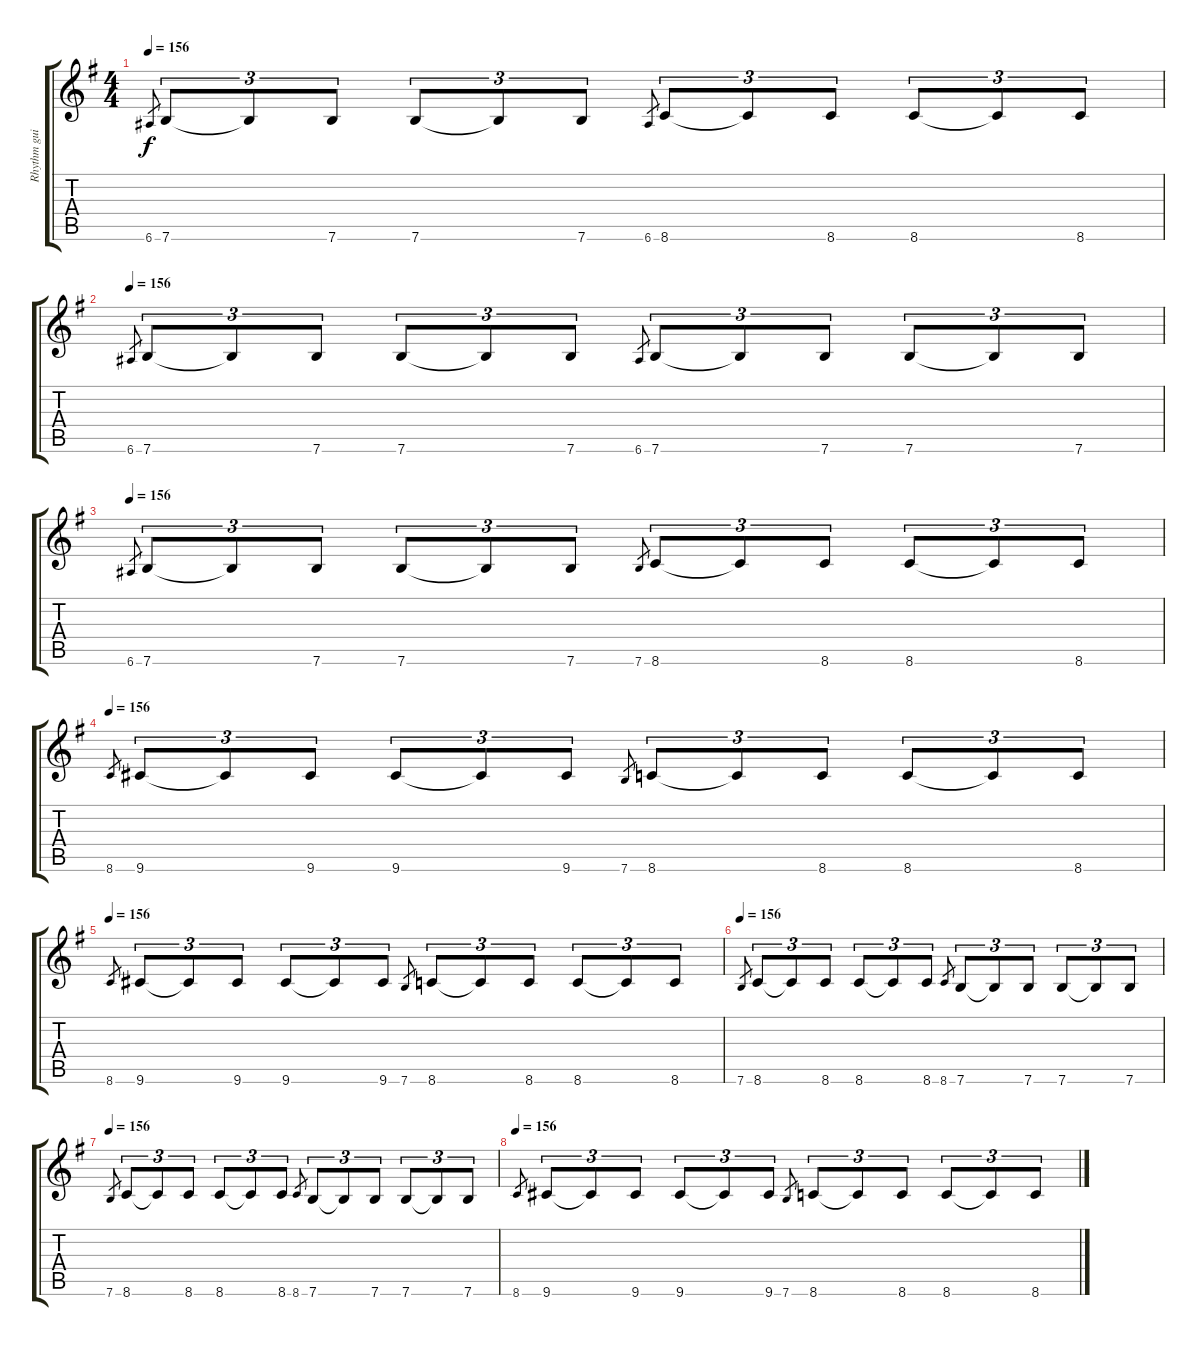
\track ("Rhythm guitar" "Rhythm gui") {instrument distortionguitar}
\staff {score tabs}
\tuning (E4 B3 G3 D3 A2 E2) {hide}
\ts (4 4)
\tempo 156
\clef g2
\ks eminor
6.6.8{gr dy f} 7.6.8{tu (3 2) volume 12 balance 11} 7.6{t}.8{tu (3 2)} 7.6.8{tu (3 2)} 7.6.8{tu (3 2)} 7.6{t}.8{tu (3 2)} 7.6.8{tu (3 2)} 6.6.8{gr} 8.6.8{tu (3 2)} 8.6{t}.8{tu (3 2)} 8.6.8{tu (3 2)} 8.6.8{tu (3 2)} 8.6{t}.8{tu (3 2)} 8.6.8{tu (3 2)} |
\tempo 156
6.6.8{gr} 7.6.8{tu (3 2) volume 12 balance 11} 7.6{t}.8{tu (3 2)} 7.6.8{tu (3 2)} 7.6.8{tu (3 2)} 7.6{t}.8{tu (3 2)} 7.6.8{tu (3 2)} 6.6.8{gr} 7.6.8{tu (3 2)} 7.6{t}.8{tu (3 2)} 7.6.8{tu (3 2)} 7.6.8{tu (3 2)} 7.6{t}.8{tu (3 2)} 7.6.8{tu (3 2)} |
\tempo 156
6.6.8{gr} 7.6.8{tu (3 2) volume 12 balance 11} 7.6{t}.8{tu (3 2)} 7.6.8{tu (3 2)} 7.6.8{tu (3 2)} 7.6{t}.8{tu (3 2)} 7.6.8{tu (3 2)} 7.6.8{gr} 8.6.8{tu (3 2)} 8.6{t}.8{tu (3 2)} 8.6.8{tu (3 2)} 8.6.8{tu (3 2)} 8.6{t}.8{tu (3 2)} 8.6.8{tu (3 2)} |
\tempo 156
8.6.8{gr} 9.6.8{tu (3 2) volume 12 balance 11} 9.6{t}.8{tu (3 2)} 9.6.8{tu (3 2)} 9.6.8{tu (3 2)} 9.6{t}.8{tu (3 2)} 9.6.8{tu (3 2)} 7.6.8{gr} 8.6.8{tu (3 2)} 8.6{t}.8{tu (3 2)} 8.6.8{tu (3 2)} 8.6.8{tu (3 2)} 8.6{t}.8{tu (3 2)} 8.6.8{tu (3 2)} |
\tempo 156
8.6.8{gr} 9.6.8{tu (3 2) volume 12 balance 11} 9.6{t}.8{tu (3 2)} 9.6.8{tu (3 2)} 9.6.8{tu (3 2)} 9.6{t}.8{tu (3 2)} 9.6.8{tu (3 2)} 7.6.8{gr} 8.6.8{tu (3 2)} 8.6{t}.8{tu (3 2)} 8.6.8{tu (3 2)} 8.6.8{tu (3 2)} 8.6{t}.8{tu (3 2)} 8.6.8{tu (3 2)} |
\tempo 156
7.6.8{gr} 8.6.8{tu (3 2) volume 12 balance 11} 8.6{t}.8{tu (3 2)} 8.6.8{tu (3 2)} 8.6.8{tu (3 2)} 8.6{t}.8{tu (3 2)} 8.6.8{tu (3 2)} 8.6.8{gr} 7.6.8{tu (3 2)} 7.6{t}.8{tu (3 2)} 7.6.8{tu (3 2)} 7.6.8{tu (3 2)} 7.6{t}.8{tu (3 2)} 7.6.8{tu (3 2)} |
\tempo 156
7.6.8{gr} 8.6.8{tu (3 2) volume 12 balance 11} 8.6{t}.8{tu (3 2)} 8.6.8{tu (3 2)} 8.6.8{tu (3 2)} 8.6{t}.8{tu (3 2)} 8.6.8{tu (3 2)} 8.6.8{gr} 7.6.8{tu (3 2)} 7.6{t}.8{tu (3 2)} 7.6.8{tu (3 2)} 7.6.8{tu (3 2)} 7.6{t}.8{tu (3 2)} 7.6.8{tu (3 2)} |
\tempo 156
8.6.8{gr} 9.6.8{tu (3 2) volume 12 balance 11} 9.6{t}.8{tu (3 2)} 9.6.8{tu (3 2)} 9.6.8{tu (3 2)} 9.6{t}.8{tu (3 2)} 9.6.8{tu (3 2)} 7.6.8{gr} 8.6.8{tu (3 2)} 8.6{t}.8{tu (3 2)} 8.6.8{tu (3 2)} 8.6.8{tu (3 2)} 8.6{t}.8{tu (3 2)} 8.6.8{tu (3 2)}
